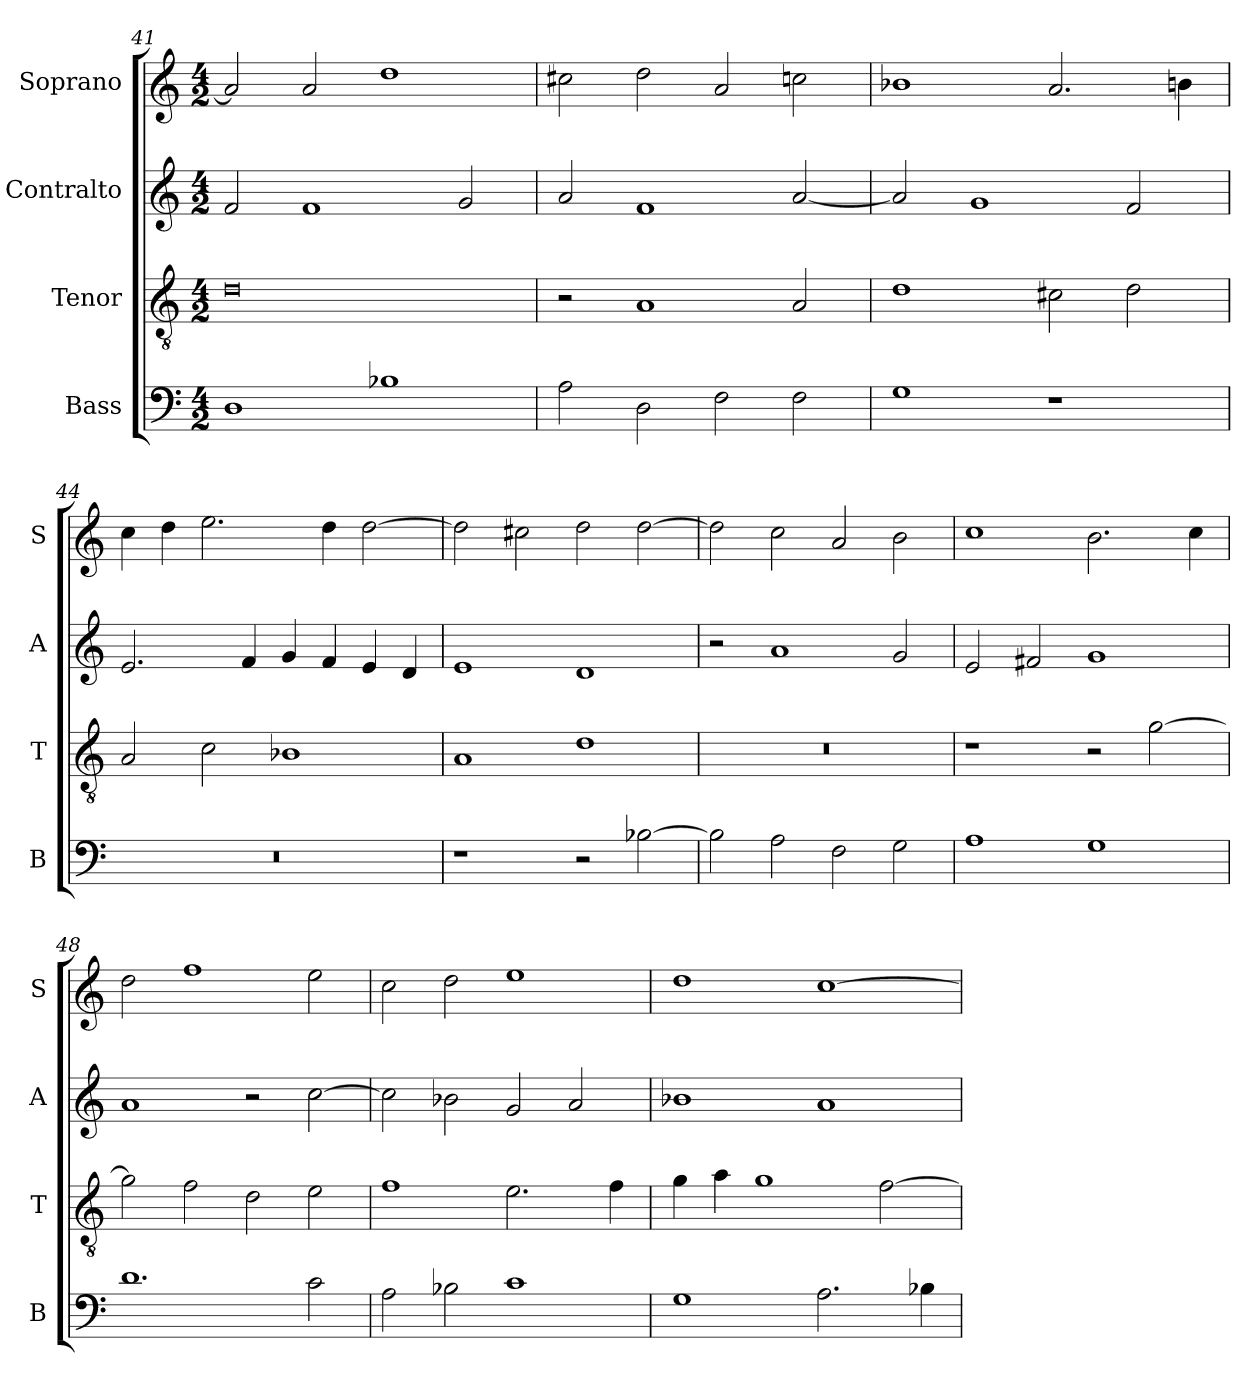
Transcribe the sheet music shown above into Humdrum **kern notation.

**kern	**kern	**kern	**kern
*part4	*part3	*part2	*part1
*staff4	*staff3	*staff2	*staff1
*I"Bass	*I"Tenor	*I"Contralto	*I"Soprano
*I'B	*I'T	*I'A	*I'S
*clefF4	*clefGv2	*clefG2	*clefG2
*k[]	*k[]	*k[]	*k[]
*D:dor	*D:dor	*D:dor	*D:dor
*M4/2	*M4/2	*M4/2	*M4/2
=41	=41	=41	=41
1D	0d	2f	2a]
.	.	1f	2a
1B-X	.	.	1dd
.	.	2g	.
=42	=42	=42	=42
2A	2r	2a	2cc#X
2D	1A	1f	2dd
2F	.	.	2a
2F	2A	[2a	2ccn
=43	=43	=43	=43
1G	1d	2a]	1b-X
.	.	1g	.
1r	2c#X	.	2.a
.	2d	2f	.
.	.	.	4bn
=44	=44	=44	=44
0r	2A	2.e	4cc
.	.	.	4dd
.	2c	.	2.ee
.	.	4f	.
.	1B-X	4g	.
.	.	4f	4dd
.	.	4e	[2dd
.	.	4d	.
=45	=45	=45	=45
1r	1A	1e	2dd]
.	.	.	2cc#X
2r	1d	1d	2dd
[2B-X	.	.	[2dd
=46	=46	=46	=46
2B-]	0r	2r	2dd]
2A	.	1a	2cc
2F	.	.	2a
2G	.	2g	2b
=47	=47	=47	=47
1A	1r	2e	1cc
.	.	2f#X	.
1G	2r	1g	2.b
.	[2g	.	.
.	.	.	4cc
=48	=48	=48	=48
1.d	2g]	1a	2dd
.	2f	.	1ff
.	2d	2r	.
2c	2e	[2cc	2ee
=49	=49	=49	=49
2A	1f	2cc]	2cc
2B-X	.	2b-X	2dd
1c	2.e	2g	1ee
.	.	2a	.
.	4f	.	.
=50	=50	=50	=50
1G	4g	1b-X	1dd
.	4a	.	.
.	1g	.	.
2.A	.	1a	[1cc
.	[2f	.	.
4B-X	.	.	.
=	=	=	=
*-	*-	*-	*-
